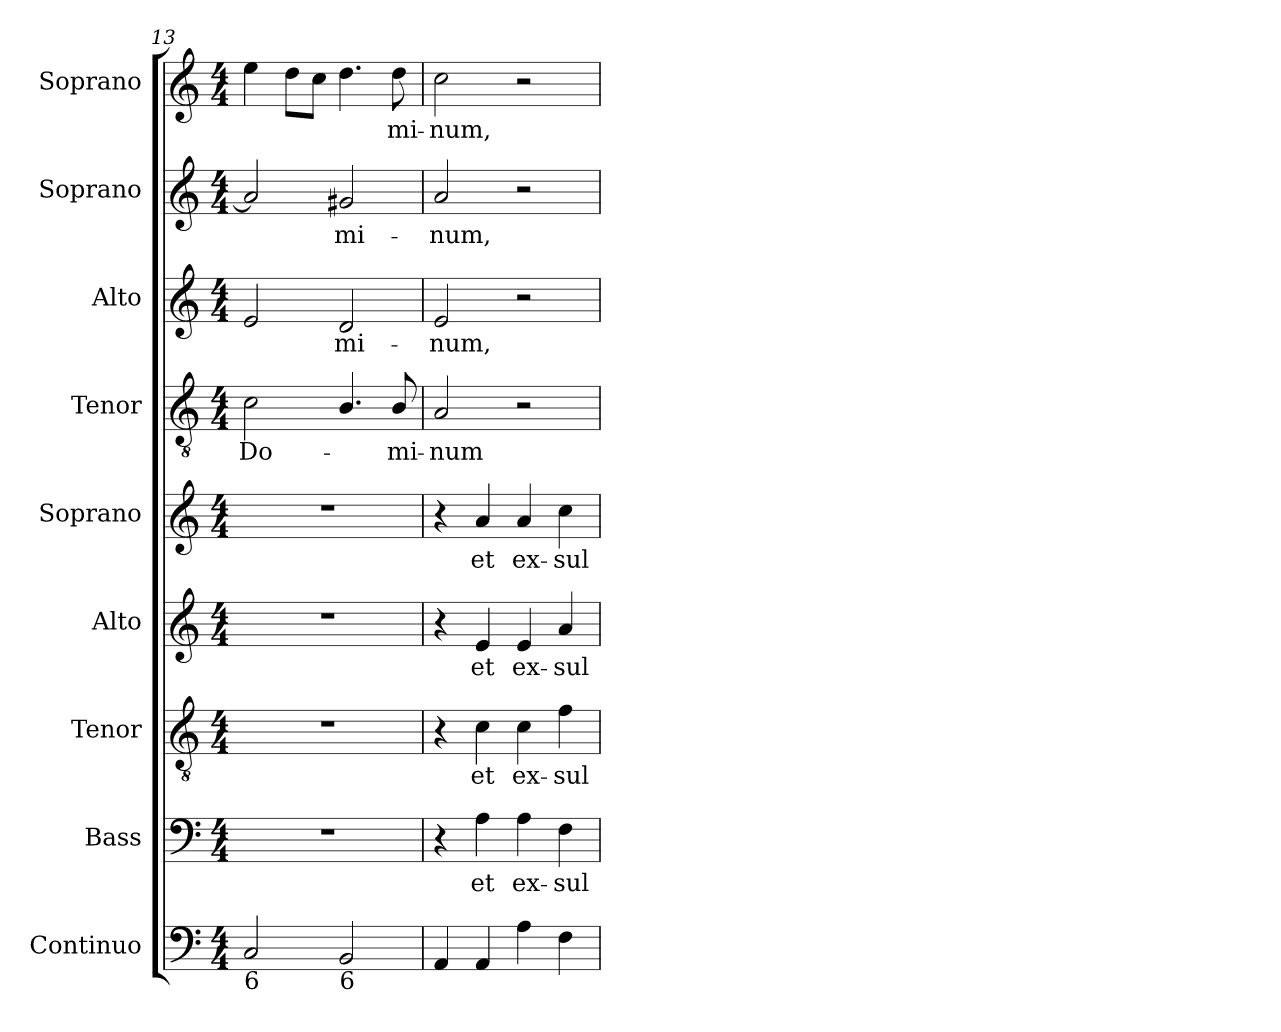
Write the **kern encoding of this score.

**kern	**kern	**text	**kern	**text	**kern	**text	**kern	**text	**kern	**text	**kern	**text	**kern	**text	**kern	**text
*part9	*part8	*part8	*part7	*part7	*part6	*part6	*part5	*part5	*part4	*part4	*part3	*part3	*part2	*part2	*part1	*part1
*staff9	*staff8	*staff8	*staff7	*staff7	*staff6	*staff6	*staff5	*staff5	*staff4	*staff4	*staff3	*staff3	*staff2	*staff2	*staff1	*staff1
*I"Continuo	*I"Bass	*	*I"Tenor	*	*I"Alto	*	*I"Soprano	*	*I"Tenor	*	*I"Alto	*	*I"Soprano	*	*I"Soprano	*
*I'Cont.	*I'B.	*	*I'T.	*	*I'A.	*	*I'S.	*	*I'T.	*	*I'A.	*	*I'S.	*	*I'S.	*
*clefF4	*clefF4	*	*clefGv2	*	*clefG2	*	*clefG2	*	*clefGv2	*	*clefG2	*	*clefG2	*	*clefG2	*
*	*	*	*ITrd7c12	*	*	*	*	*	*ITrd7c12	*	*	*	*	*	*	*
*k[]	*k[]	*	*k[]	*	*k[]	*	*k[]	*	*k[]	*	*k[]	*	*k[]	*	*k[]	*
*C:	*C:	*	*C:	*	*C:	*	*C:	*	*C:	*	*C:	*	*C:	*	*C:	*
*M4/4	*M4/4	*	*M4/4	*	*M4/4	*	*M4/4	*	*M4/4	*	*M4/4	*	*M4/4	*	*M4/4	*
=13	=13	=13	=13	=13	=13	=13	=13	=13	=13	=13	=13	=13	=13	=13	=13	=13
!LO:TX:b:t=6	!	!	!	!	!	!	!	!	!	!	!	!	!	!	!	!
!	!	!	!	!	!	!	!	!	!	!LO:LY:b:color=#000000	!	!	!	!	!	!
2Ci/	1r	.	1r	.	1r	.	1r	.	2Ci\	Do-	2ei/	.	2ai/]	.	4eei\	.
.	.	.	.	.	.	.	.	.	.	.	.	.	.	.	8ddi\L	.
.	.	.	.	.	.	.	.	.	.	.	.	.	.	.	8cci\J	.
!	!	!	!	!	!	!	!	!	!	!	!	!LO:LY:b:color=#000000	!	!	!	!
!LO:TX:b:t=6	!	!	!	!	!	!	!	!	!	!	!	!	!	!	!	!
!	!	!	!	!	!	!	!	!	!	!	!	!	!	!LO:LY:b:color=#000000	!	!
2BBi/	.	.	.	.	.	.	.	.	4.BBi/	.	2di/	-mi-	2g#Xi/	-mi-	4.ddi\	.
!	!	!	!	!	!	!	!	!	!	!LO:LY:b:color=#000000	!	!	!	!	!	!
!	!	!	!	!	!	!	!	!	!	!	!	!	!	!	!	!LO:LY:b:color=#000000
.	.	.	.	.	.	.	.	.	8BBi/	-mi-	.	.	.	.	8ddi\	-mi-
!!LO:LB:g=z
=14	=14	=14	=14	=14	=14	=14	=14	=14	=14	=14	=14	=14	=14	=14	=14	=14
!	!	!	!	!	!	!	!	!	!	!LO:LY:b:color=#000000	!	!	!	!	!	!
!	!	!	!	!	!	!	!	!	!	!	!	!LO:LY:b:color=#000000	!	!	!	!
!	!	!	!	!	!	!	!	!	!	!	!	!	!	!LO:LY:b:color=#000000	!	!
!	!	!	!	!	!	!	!	!	!	!	!	!	!	!	!	!LO:LY:b:color=#000000
4AAi/	4r	.	4r	.	4r	.	4r	.	2AAi/	-num	2ei/	-num,	2ai/	-num,	2cci\	-num,
!	!	!LO:LY:b:color=#000000	!	!	!	!	!	!	!	!	!	!	!	!	!	!
!	!	!	!	!LO:LY:b:color=#000000	!	!	!	!	!	!	!	!	!	!	!	!
!	!	!	!	!	!	!LO:LY:b:color=#000000	!	!	!	!	!	!	!	!	!	!
!	!	!	!	!	!	!	!	!LO:LY:b:color=#000000	!	!	!	!	!	!	!	!
4AAi/	4Ai\	et	4Ci\	et	4ei/	et	4ai/	et	.	.	.	.	.	.	.	.
!	!	!LO:LY:b:color=#000000	!	!	!	!	!	!	!	!	!	!	!	!	!	!
!	!	!	!	!LO:LY:b:color=#000000	!	!	!	!	!	!	!	!	!	!	!	!
!	!	!	!	!	!	!LO:LY:b:color=#000000	!	!	!	!	!	!	!	!	!	!
!	!	!	!	!	!	!	!	!LO:LY:b:color=#000000	!	!	!	!	!	!	!	!
4Ai\	4Ai\	ex-	4Ci\	ex-	4ei/	ex-	4ai/	ex-	2r	.	2r	.	2r	.	2r	.
!	!	!LO:LY:b:color=#000000	!	!	!	!	!	!	!	!	!	!	!	!	!	!
!	!	!	!	!LO:LY:b:color=#000000	!	!	!	!	!	!	!	!	!	!	!	!
!	!	!	!	!	!	!LO:LY:b:color=#000000	!	!	!	!	!	!	!	!	!	!
!	!	!	!	!	!	!	!	!LO:LY:b:color=#000000	!	!	!	!	!	!	!	!
4Fi\	4Fi\	-sul-	4Fi\	-sul-	4ai/	-sul-	4cci\	-sul-	.	.	.	.	.	.	.	.
=	=	=	=	=	=	=	=	=	=	=	=	=	=	=	=	=
*-	*-	*-	*-	*-	*-	*-	*-	*-	*-	*-	*-	*-	*-	*-	*-	*-
